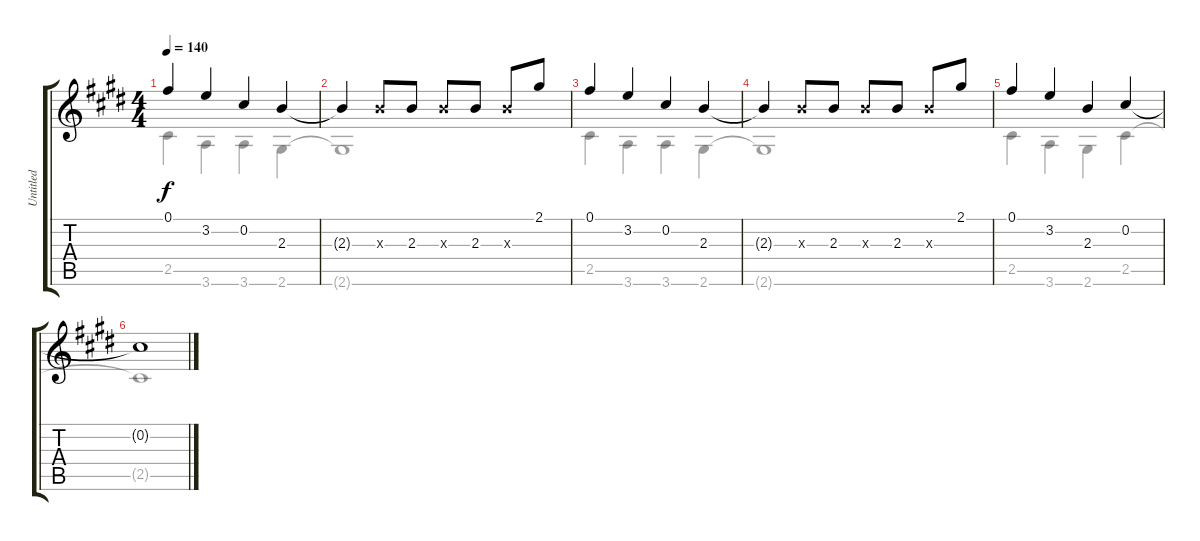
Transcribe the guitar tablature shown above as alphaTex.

\track ("Untitled" "Untitled") {instrument acousticguitarnylon}
\staff {score tabs}
\tuning (Gb4 Db4 A3 E3 B2 Gb2) {hide}
\voice
\ts (4 4)
\tempo 140
\clef g2
\ks c#minor
0.1.4{dy f} 3.2.4 0.2.4 2.3.4 |
\ks e
2.3{t}.4 2.3{x}.8 2.3.8 2.3{x}.8 2.3.8 2.3{x}.8 2.1.8 |
\ks c#minor
0.1.4 3.2.4 0.2.4 2.3.4 |
2.3{t}.4 2.3{x}.8 2.3.8 2.3{x}.8 2.3.8 2.3{x}.8 2.1.8 |
0.1.4 3.2.4 2.3.4 0.2.4 |
\ks e
0.2{t}.1
\voice
\clef g2
\ottava regular
\simile none
\ks c#minor
2.5.4{dy f} 3.6.4 3.6.4 2.6.4 |
\ks e
2.6{t}.1 |
\ks c#minor
2.5.4 3.6.4 3.6.4 2.6.4 |
2.6{t}.1 |
2.5.4 3.6.4 2.6.4 2.5.4 |
\ks e
2.5{t}.1
